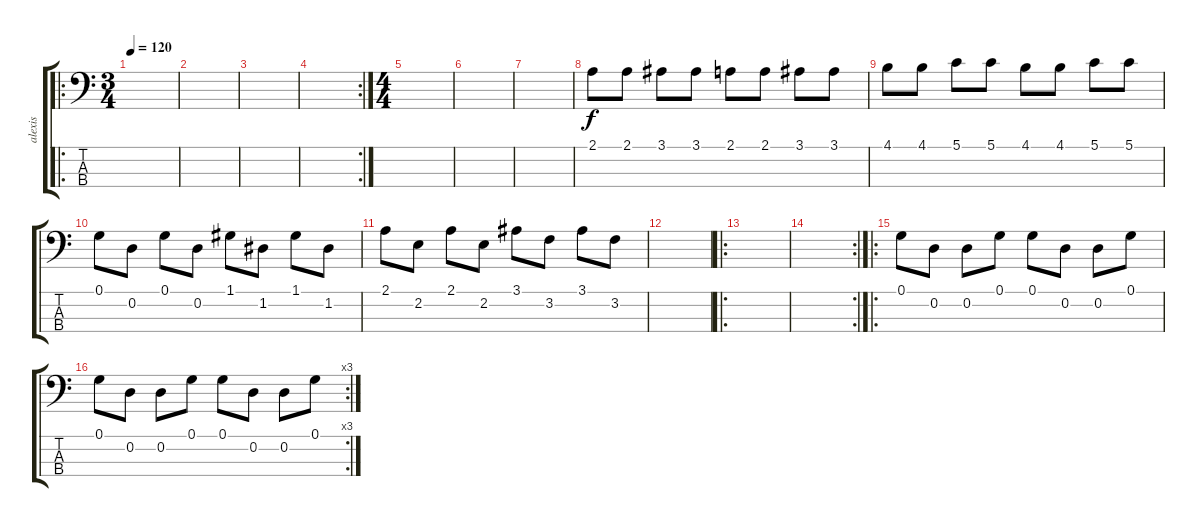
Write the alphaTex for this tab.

\track ("alexis" "alexis") {instrument acousticbass}
\staff {score tabs}
\tuning (G2 D2 A1 E1) {hide}
\ro
\ts (3 4)
\tempo 120
\clef f4
\ks c
|
|
|
\rc 2
|
\ts (4 4)
|
|
|
2.1.8 2.1.8 3.1.8 3.1.8 2.1.8 2.1.8 3.1.8 3.1.8 |
4.1.8 4.1.8 5.1.8 5.1.8 4.1.8 4.1.8 5.1.8 5.1.8 |
0.1.8 0.2.8 0.1.8 0.2.8 1.1.8 1.2.8 1.1.8 1.2.8 |
2.1.8 2.2.8 2.1.8 2.2.8 3.1.8 3.2.8 3.1.8 3.2.8 |
|
\ro
|
\rc 2
|
\ro
0.1.8 0.2.8 0.2.8 0.1.8 0.1.8 0.2.8 0.2.8 0.1.8 |
\rc 3
0.1.8 0.2.8 0.2.8 0.1.8 0.1.8 0.2.8 0.2.8 0.1.8
